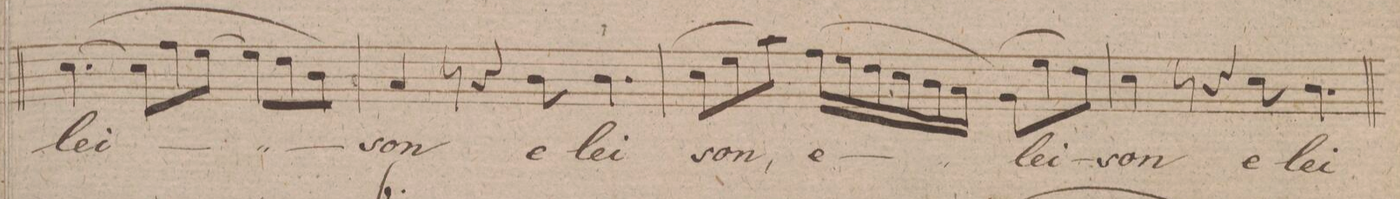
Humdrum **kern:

**kern	**dynam	**text
*I"Tenore.	*	*
*clefC4	*	*
*k[f#]	*	*
*M9/8	*	*
([4.B\	.	-lei-
8B\L]	.	.
8e\	.	.
[8d\J	.	.
8d\L]	.	.
8c\	.	.
8A\J)	.	.
=48	=48	=48
4G/	.	-son
8r	.	.
4r	.	.
8A\	.	e-
4.A\	.	-lei-
=49	=49	=49
(8B\L	.	-son,
8d\	.	.
8g\J)	.	.
(16e\LL	.	e-
16d\	.	.
16c\	.	.
16B\	.	.
16A\	.	.
16G\JJ)	.	.
(8F#\L	.	-lei-
8d\	.	.
8c\J)	.	.
=50	=50	=50
4B\	.	-son
8r	.	.
4r	.	.
8B\	.	e-
4.A\	.	-lei-
=51	=51	=51
*-	*-	*-
